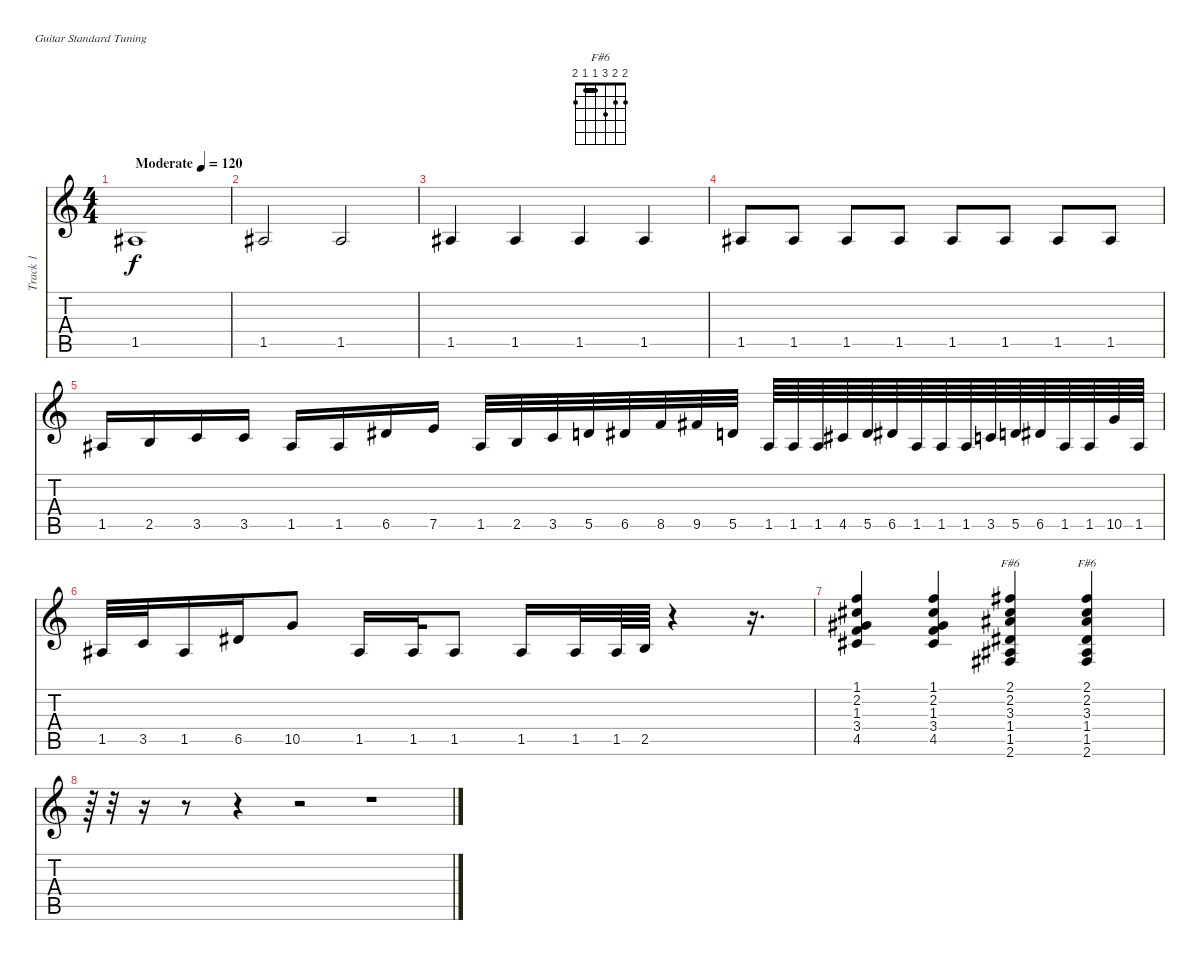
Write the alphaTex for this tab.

\defaultSystemsLayout 4
\bracketExtendMode nobrackets
\otherSystemsTrackNameOrientation horizontal
\track ("Track 1" "Track 1") {instrument acousticguitarsteel}
\staff {score tabs}
\tuning (E4 B3 G3 D3 A2 E2)
\chord ("F#6" 2 2 3 1 1 2) {barre 1}
\ts (4 4)
\beaming (8 2 2 2 2)
\tempo (120 "Moderate")
\clef g2
\ks c
1.5{acc #}.1{dy f instrument acousticguitarsteel beam Up} |
1.5{acc #}.2{beam Up} 1.5{acc #}.2{beam Up} |
1.5{acc #}.4{beam Up} 1.5{acc #}.4{beam Up} 1.5{acc #}.4{beam Up} 1.5{acc #}.4{beam Up} |
1.5{acc #}.8{beam Up} 1.5{acc #}.8{beam Up} 1.5{acc #}.8{beam Up} 1.5{acc #}.8{beam Up} 1.5{acc #}.8{beam Up} 1.5{acc #}.8{beam Up} 1.5{acc #}.8{beam Up} 1.5{acc #}.8{beam Up} |
1.5{acc #}.16{beam Up} 2.5.16{beam Up} 3.5.16{beam Up} 3.5.16{beam Up} 1.5{acc #}.16{beam Up} 1.5{acc #}.16{beam Up} 6.5{acc #}.16{beam Up} 7.5.16{beam Up} 1.5{acc #}.32{beam Up} 2.5.32{beam Up} 3.5.32{beam Up} 5.5.32{beam Up} 6.5{acc #}.32{beam Up} 8.5.32{beam Up} 9.5{acc #}.32{beam Up} 5.5.32{beam Up} 1.5{acc #}.64{beam Up} 1.5{acc #}.64{beam Up} 1.5{acc #}.64{beam Up} 4.5{acc #}.64{beam Up} 5.5.64{beam Up} 6.5{acc #}.64{beam Up} 1.5{acc #}.64{beam Up} 1.5{acc #}.64{beam Up} 1.5{acc #}.64{beam Up} 3.5.64{beam Up} 5.5.64{beam Up} 6.5{acc #}.64{beam Up} 1.5{acc #}.64{beam Up} 1.5{acc #}.64{beam Up} 10.5.64{beam Up} 1.5{acc #}.64{beam Up} |
1.5{acc #}.32{beam Up} 3.5.32{beam Up} 1.5{acc #}.16{beam Up} 6.5{acc #}.16{beam Up} 10.5.8{beam Up} 1.5{acc #}.16{beam Up} 1.5{acc #}.32{beam Up} 1.5{acc #}.8{beam Up} 1.5{acc #}.16{beam Up} 1.5{acc #}.32{beam Up} 1.5{acc #}.64{beam Up} 2.5.64{beam Up} r.4{beam Up} r.16{d beam Up} |
(1.1 2.2{acc #} 1.3{acc #} 3.4 4.5{acc #}).4{beam Up} (1.1 2.2{acc #} 1.3{acc #} 3.4 4.5{acc #}).4{beam Up} (2.1{acc #} 2.2{acc #} 3.3{acc #} 1.4{acc #} 1.5{acc #} 2.6{acc #}).4{ch "F#6" beam Up} (2.1{acc #} 2.2{acc #} 3.3{acc #} 1.4{acc #} 1.5{acc #} 2.6{acc #}).4{ch "F#6" beam Up} |
r.64{beam Down} r.32{beam Down} r.16{beam Down} r.8{beam Down} r.4{beam Down} r.2{beam Down} r.1{beam Down}
